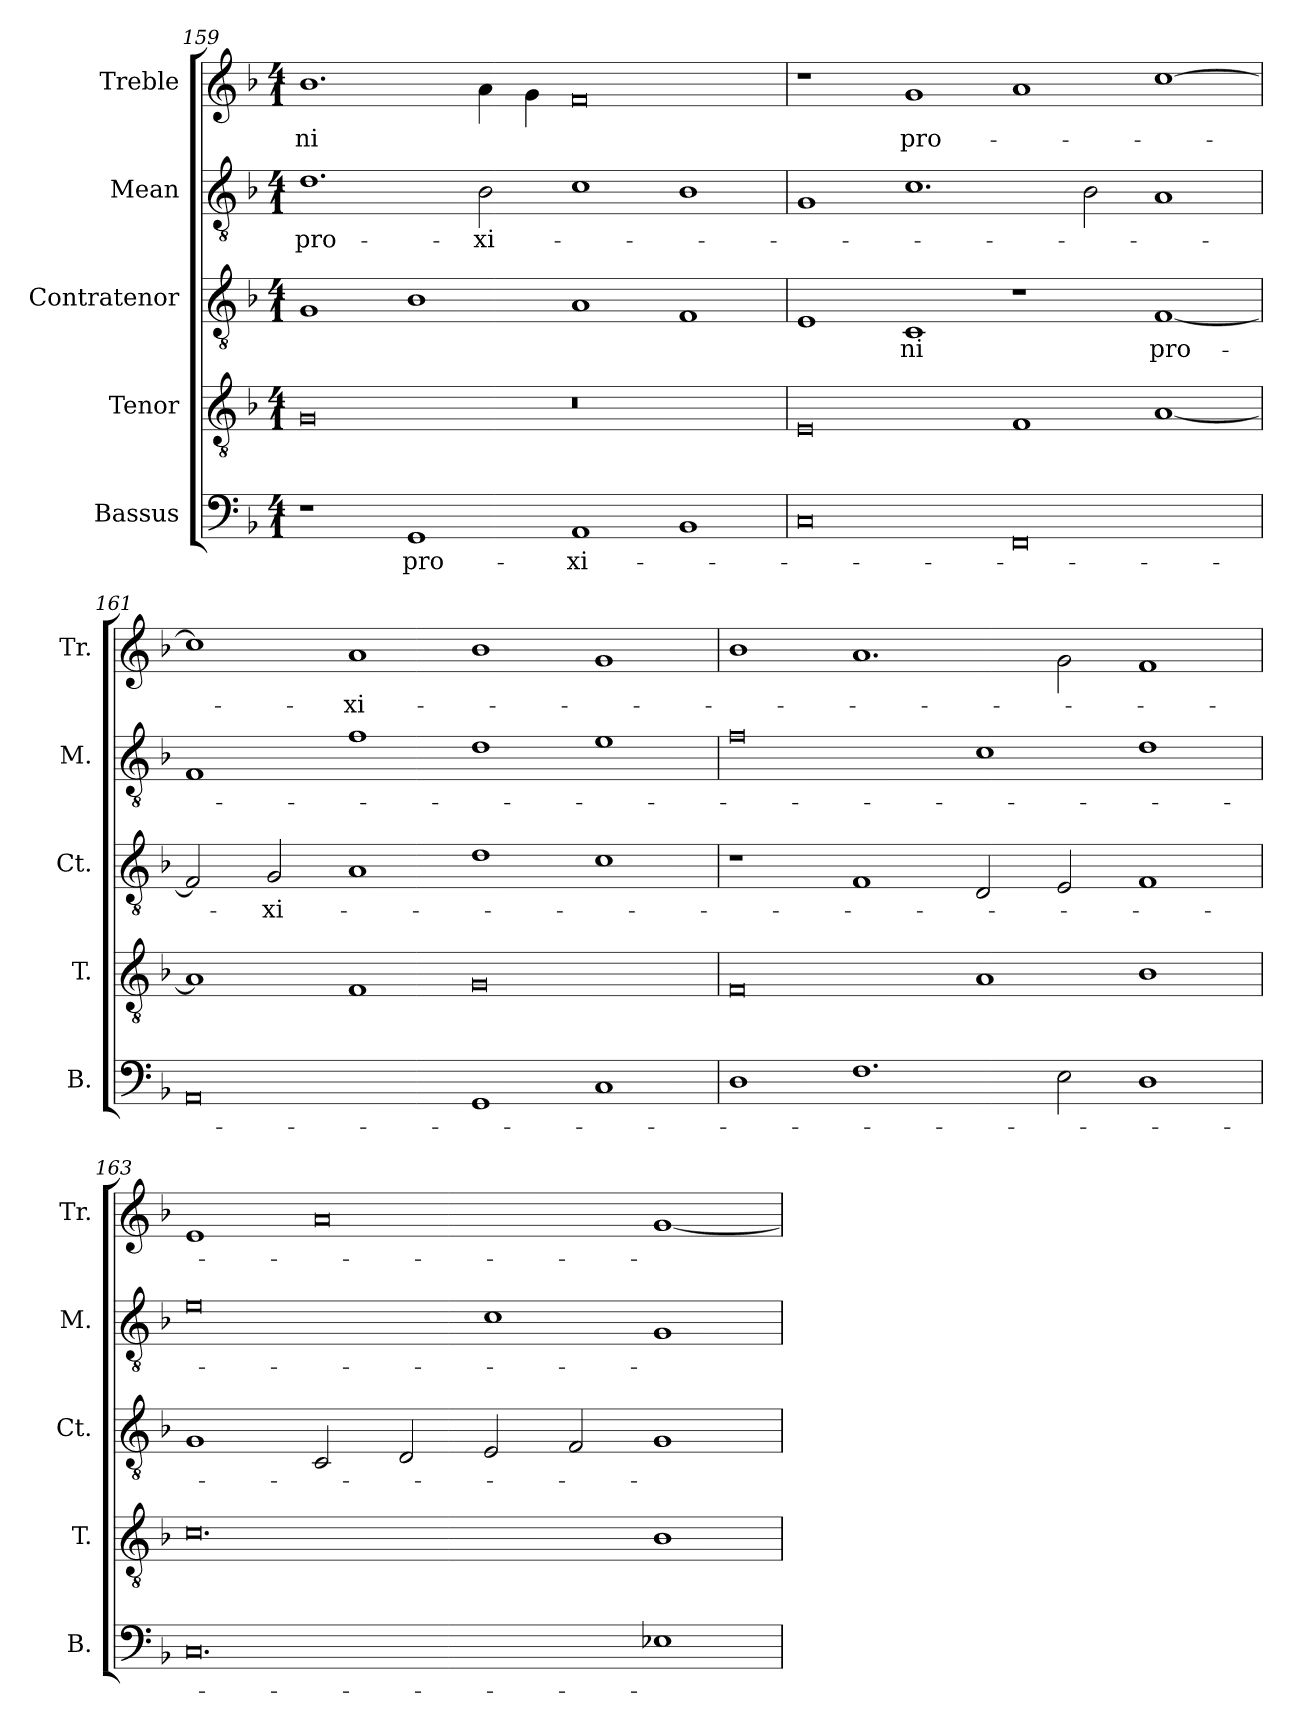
**kern	**text	**kern	**kern	**text	**kern	**text	**kern	**text
*part5	*part5	*part4	*part3	*part3	*part2	*part2	*part1	*part1
*staff5	*staff5	*staff4	*staff3	*staff3	*staff2	*staff2	*staff1	*staff1
*I"Bassus	*	*I"Tenor	*I"Contratenor	*	*I"Mean	*	*I"Treble	*
*I'B.	*	*I'T.	*I'Ct.	*	*I'M.	*	*I'Tr.	*
!!LO:LB:g=z
*clefF4	*	*clefGv2	*clefGv2	*	*clefGv2	*	*clefG2	*
*	*	*ITrd7c12	*ITrd7c12	*	*ITrd7c12	*	*	*
*k[b-]	*	*k[b-]	*k[b-]	*	*k[b-]	*	*k[b-]	*
*F:	*	*F:	*F:	*	*F:	*	*F:	*
*M4/1	*	*M4/1	*M4/1	*	*M4/1	*	*M4/1	*
=159	=159	=159	=159	=159	=159	=159	=159	=159
!	!	!	!	!	!	!LO:LY:b:color=#000000	!	!
!	!	!	!	!	!	!	!	!LO:LY:b:color=#000000
1r	.	0GGi	1GGi	.	1.Di	pro-	1.b-i	-ni
!	!LO:LY:b:color=#000000	!	!	!	!	!	!	!
1GGi	pro-	.	1BB-i	.	.	.	.	.
!	!	!	!	!	!	!LO:LY:b:color=#000000	!	!
.	.	.	.	.	2BB-i\	-xi-	4ai\	.
.	.	.	.	.	.	.	4gi\	.
!	!LO:LY:b:color=#000000	!	!	!	!	!	!	!
1AAi	-xi-	0r	1AAi	.	1Ci	.	0fi	.
1BB-i	.	.	1FFi	.	1BB-i	.	.	.
=160`	=160`	=160`	=160`	=160`	=160`	=160`	=160`	=160`
0Ci	.	0EEi	1EEi	.	1GGi	.	1r	.
!	!	!	!	!LO:LY:b:color=#000000	!	!	!	!
!	!	!	!	!	!	!	!	!LO:LY:b:color=#000000
.	.	.	1CCi	-ni	1.Ci	.	1gi	pro-
0FFi	.	1FFi	1r	.	.	.	1ai	.
.	.	.	.	.	2BB-i\	.	.	.
!	!	!	!	!LO:LY:b:color=#000000	!	!	!	!
.	.	[<1AAi	[<1FFi	pro-	1AAi	.	[<1cci	.
=161`	=161`	=161`	=161`	=161`	=161`	=161`	=161`	=161`
0AAi	.	1AAi]	2FFi/]	.	1FFi	.	1cci]	.
!	!	!	!	!LO:LY:b:color=#000000	!	!	!	!
.	.	.	2GGi/	-xi-	.	.	.	.
!	!	!	!	!	!	!	!	!LO:LY:b:color=#000000
.	.	1FFi	1AAi	.	1Fi	.	1ai	-xi-
1GGi	.	0GGi	1Di	.	1Di	.	1b-i	.
1Ci	.	.	1Ci	.	1Ei	.	1gi	.
!!LO:LB:g=z
=162`	=162`	=162`	=162`	=162`	=162`	=162`	=162`	=162`
1Di	.	0FFi	1r	.	0Fi	.	1b-i	.
1.Fi	.	.	1FFi	.	.	.	1.ai	.
.	.	1AAi	2DDi/	.	1Ci	.	.	.
2Ei\	.	.	2EEi/	.	.	.	2gi\	.
1Di	.	1BB-i	1FFi	.	1Di	.	1fi	.
=163`	=163`	=163`	=163`	=163`	=163`	=163`	=163`	=163`
0.Ci	.	0.Ci	1GGi	.	0Ei	.	1ei	.
.	.	.	2CCi/	.	.	.	0ai	.
.	.	.	2DDi/	.	.	.	.	.
.	.	.	2EEi/	.	1Ci	.	.	.
.	.	.	2FFi/	.	.	.	.	.
1E-Xi	.	1BB-i	1GGi	.	1GGi	.	[>1gi	.
=`	=`	=`	=`	=`	=`	=`	=`	=`
*-	*-	*-	*-	*-	*-	*-	*-	*-
